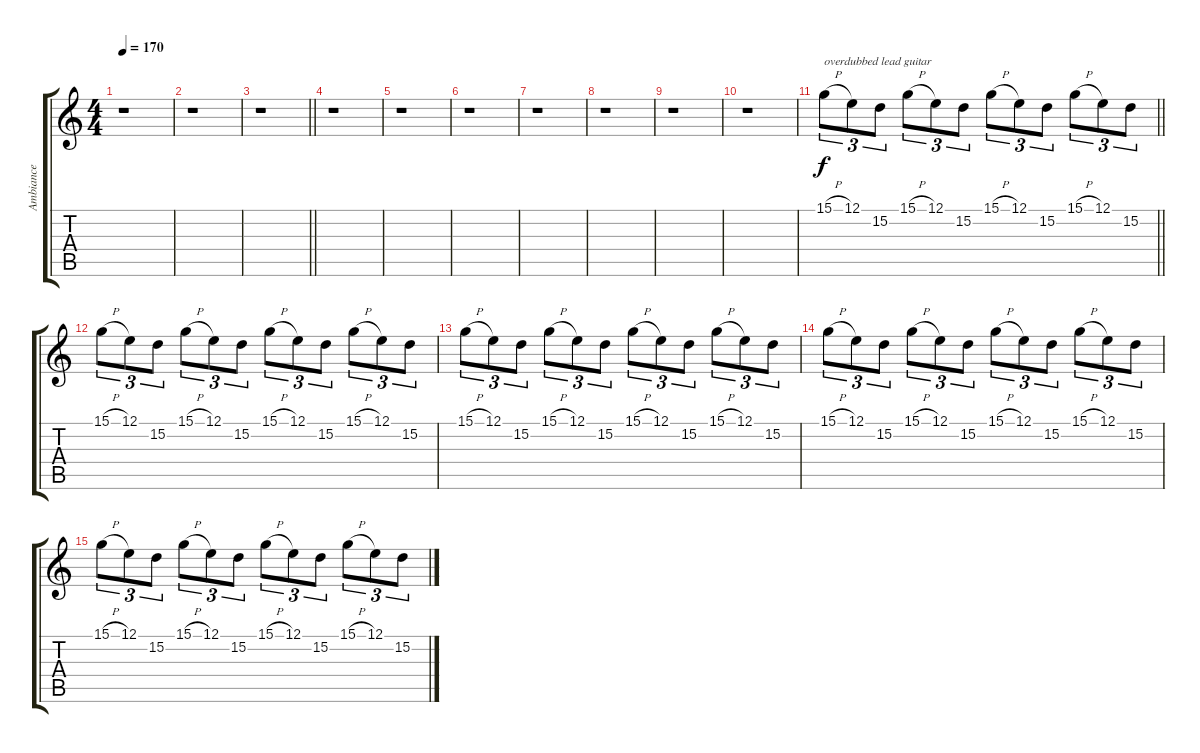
\track ("Ambiance" "Ambiance") {instrument stringensemble1}
\staff {score tabs}
\tuning (E4 B3 G3 D3 A2 E2) {hide}
\ts (4 4)
\tempo 170
\clef g2
\ks c
r.1{dy f} |
r.1 |
\barLineRight lightlight
r.1 |
r.1 |
r.1 |
r.1 |
r.1 |
r.1 |
r.1 |
r.1 |
\barLineRight lightlight
15.1{h}.8{tu (3 2) txt "overdubbed lead guitar" volume 13 instrument overdrivenguitar} 12.1.8{tu (3 2)} 15.2.8{tu (3 2)} 15.1{h}.8{tu (3 2)} 12.1.8{tu (3 2)} 15.2.8{tu (3 2)} 15.1{h}.8{tu (3 2)} 12.1.8{tu (3 2)} 15.2.8{tu (3 2)} 15.1{h}.8{tu (3 2)} 12.1.8{tu (3 2)} 15.2.8{tu (3 2)} |
15.1{h}.8{tu (3 2)} 12.1.8{tu (3 2)} 15.2.8{tu (3 2)} 15.1{h}.8{tu (3 2)} 12.1.8{tu (3 2)} 15.2.8{tu (3 2)} 15.1{h}.8{tu (3 2)} 12.1.8{tu (3 2)} 15.2.8{tu (3 2)} 15.1{h}.8{tu (3 2)} 12.1.8{tu (3 2)} 15.2.8{tu (3 2)} |
15.1{h}.8{tu (3 2)} 12.1.8{tu (3 2)} 15.2.8{tu (3 2)} 15.1{h}.8{tu (3 2)} 12.1.8{tu (3 2)} 15.2.8{tu (3 2)} 15.1{h}.8{tu (3 2)} 12.1.8{tu (3 2)} 15.2.8{tu (3 2)} 15.1{h}.8{tu (3 2)} 12.1.8{tu (3 2)} 15.2.8{tu (3 2)} |
15.1{h}.8{tu (3 2)} 12.1.8{tu (3 2)} 15.2.8{tu (3 2)} 15.1{h}.8{tu (3 2)} 12.1.8{tu (3 2)} 15.2.8{tu (3 2)} 15.1{h}.8{tu (3 2)} 12.1.8{tu (3 2)} 15.2.8{tu (3 2)} 15.1{h}.8{tu (3 2)} 12.1.8{tu (3 2)} 15.2.8{tu (3 2)} |
15.1{h}.8{tu (3 2)} 12.1.8{tu (3 2)} 15.2.8{tu (3 2)} 15.1{h}.8{tu (3 2)} 12.1.8{tu (3 2)} 15.2.8{tu (3 2)} 15.1{h}.8{tu (3 2)} 12.1.8{tu (3 2)} 15.2.8{tu (3 2)} 15.1{h}.8{tu (3 2)} 12.1.8{tu (3 2)} 15.2.8{tu (3 2)}
